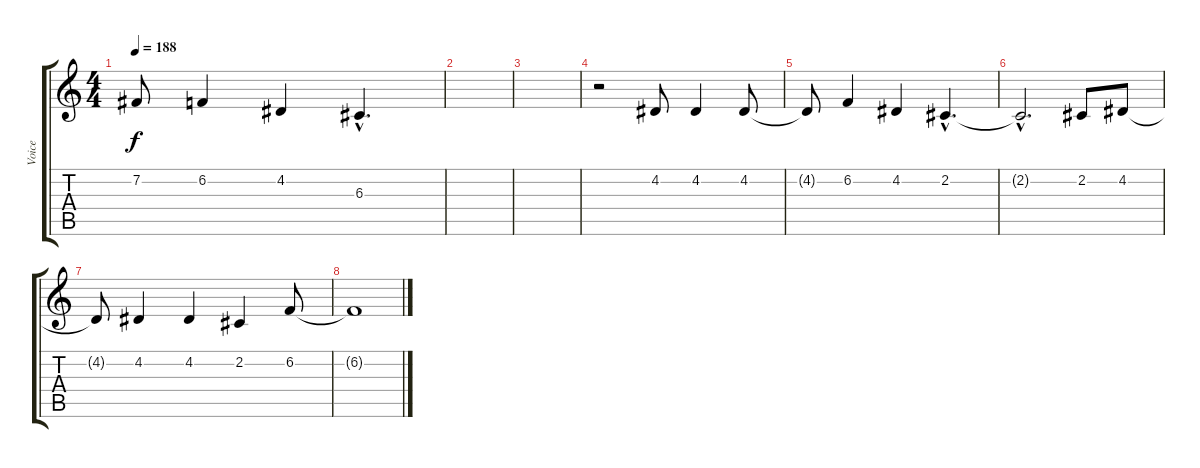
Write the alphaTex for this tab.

\track ("Voice" "Voice") {instrument clarinet}
\staff {score tabs}
\tuning (E4 B3 G3 D3 A2 E2) {hide}
\ts (4 4)
\tempo 188
\clef g2
\ks c
7.2{t}.8{dy f} 6.2.4 4.2.4 6.3{hac}.4{d} |
|
|
r.2 4.2.8 4.2.4 4.2.8 |
4.2{t}.8 6.2.4 4.2.4 2.2{hac}.4{d} |
2.2{hac t}.2{d} 2.2.8 4.2.8 |
4.2{t}.8 4.2.4 4.2.4 2.2.4 6.2.8 |
6.2{t}.1
